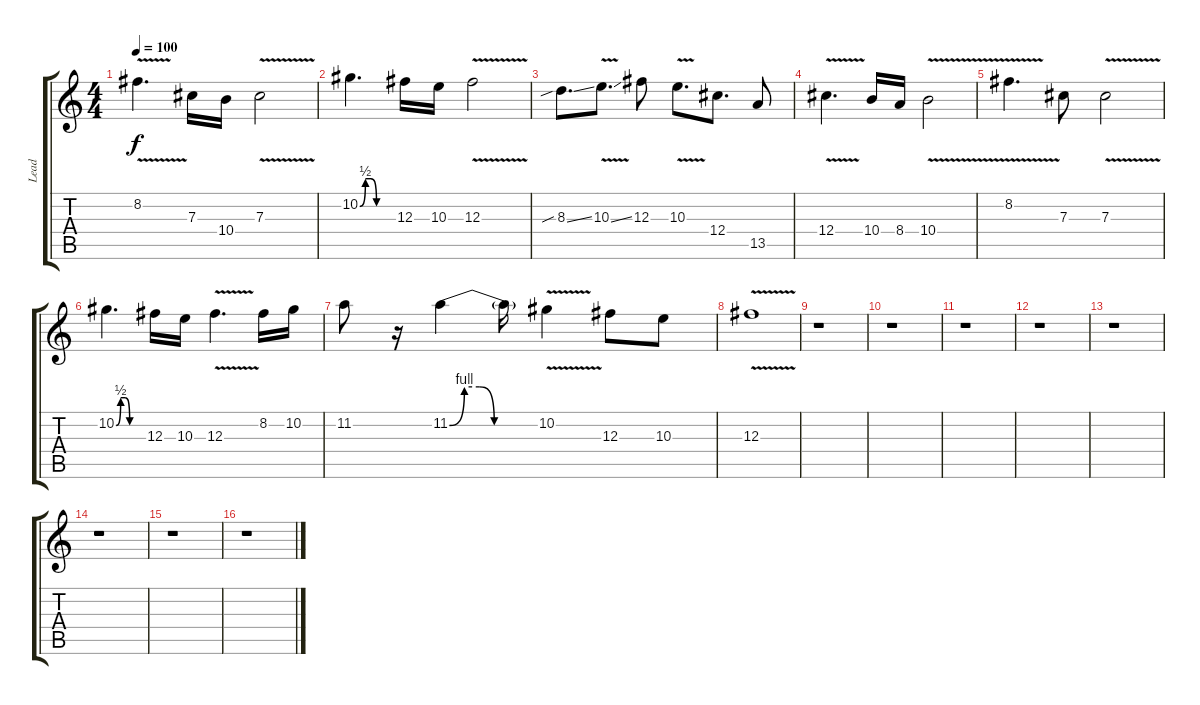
\track ("Lead" "Lead") {instrument distortionguitar}
\staff {score tabs}
\tuning (Eb4 Bb3 Gb3 Db3 Ab2 Eb2) {hide}
\ts (4 4)
\tempo 100
\clef g2
\ks c
8.2{v}.4{d dy f instrument distortionguitar} 7.3.16 10.4.16 7.3{v}.2 |
10.2{be (custom 0 0 10 2 20 2 30 0 60 0)}.4{d} 12.3.16 10.3.16 12.3{v}.2 |
8.3{sib ss}.8{d} 10.3{v ss}.8{d} 12.3.8 10.3{v}.8{d} 12.4.8{d} 13.5.8 |
12.4{v}.4{d} 10.4.16 8.4.16 10.4{v}.2 |
8.2{v}.4{d} 7.3.8 7.3{v}.2 |
10.2{be (custom 0 0 10 2 20 2 30 0 60 0)}.4{d} 12.3.16 10.3.16 12.3{v}.4{d} 8.2.16 10.2.16 |
11.2.8 r.16 11.2{be (custom 0 0 10 4 20 4 30 0 60 0)}.4 11.2{t}.16 10.2{v}.4 12.3.8 10.3.8 |
12.3{v}.1 |
r.1 |
r.1 |
r.1 |
r.1 |
r.1 |
r.1 |
r.1 |
r.1
